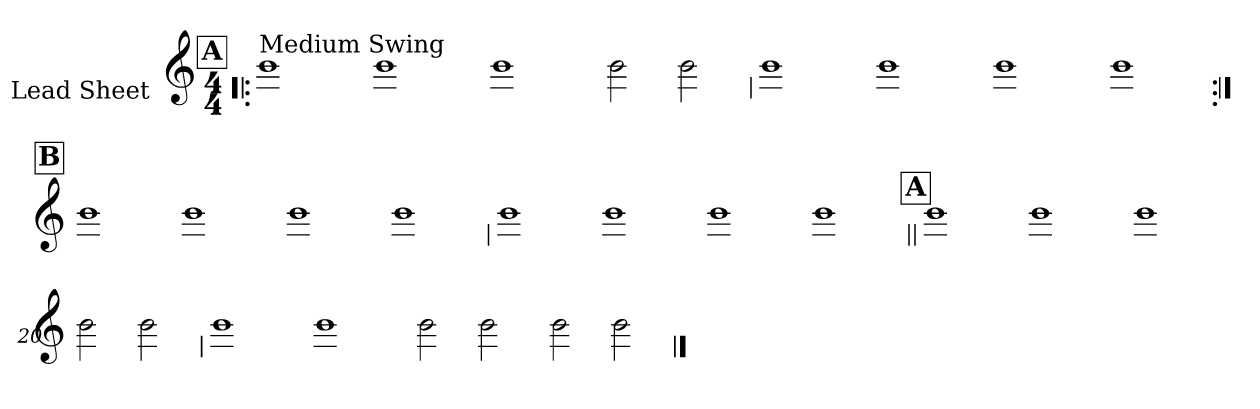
**kern
*part1
*staff1
*I"Lead Sheet
*stria0
*clefG2
*k[]
*C:
*M4/4
!!LO:REH:place=s1:a:t=A
=1!|:
!LO:TX:a:t=Medium Swing
1b
=2-
1b
=3-
1b
=4-
2b
2b
!!LO:LB:g=z
=5
1b
=6-
1b
=7-
1b
=8-
1b
!!LO:LB:g=z
!!LO:REH:place=s1:a:t=B
=9:|!
1b
=10-
1b
=11-
1b
=12-
1b
!!LO:LB:g=z
=13
1b
=14-
1b
=15-
1b
=16-
1b
!!LO:LB:g=z
!!LO:REH:place=s1:a:t=A
=17||
1b
=18-
1b
=19-
1b
=20-
2b
2b
!!LO:LB:g=z
=21
1b
=22-
1b
=23-
2b
2b
=24-
2b
2b
==
*-
